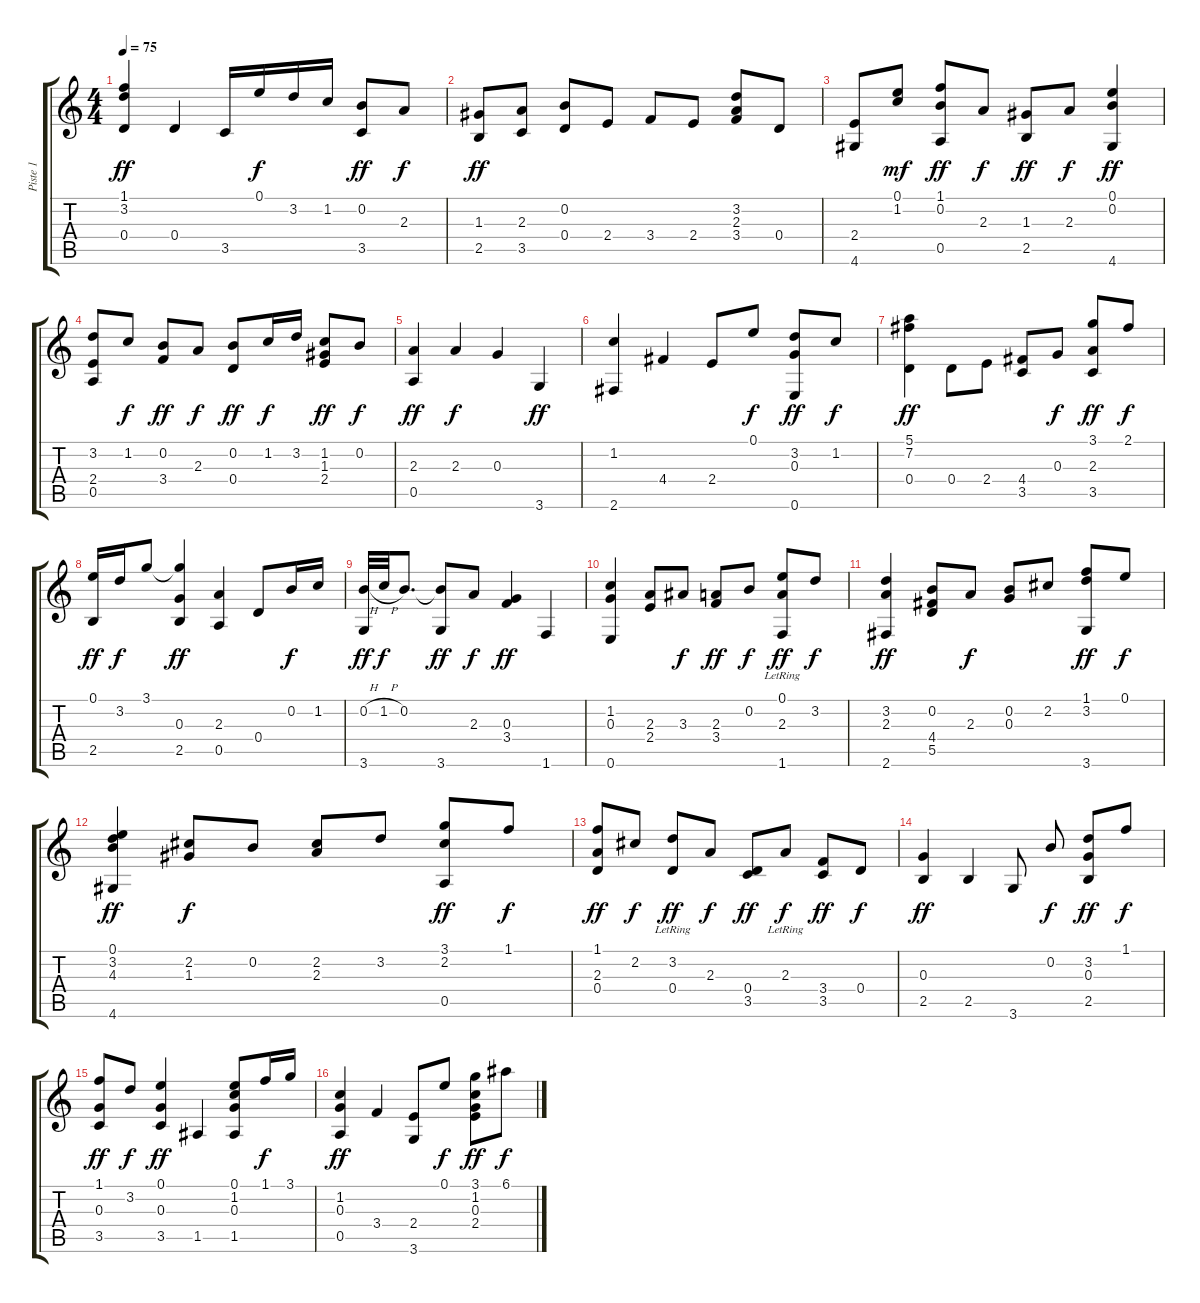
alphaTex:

\track ("Piste 1" "Piste 1") {instrument acousticguitarnylon}
\staff {score tabs}
\tuning (E4 B3 G3 D3 A2 E2) {hide}
\ts (4 4)
\tempo 75
\clef g2
\ks c
(1.1 3.2 0.4).4{dy ff} 0.4.4 3.5.16 0.1.16{dy f} 3.2.16 1.2.16 (0.2 3.5).8{dy ff} 2.3.8{dy f} |
(1.3 2.5).8{dy ff} (2.3 3.5).8 (0.2 0.4).8{beam Up} 2.4.8{beam split} 3.4.8 2.4.8 (3.2 2.3 3.4).8 0.4.8 |
(2.4 4.6).8 (0.1 1.2).8{dy mf} (1.1 0.2 0.5).8{dy ff beam Up} 2.3.8{dy f} (1.3 2.5).8{dy ff} 2.3.8{dy f beam split} (0.1 0.2 4.6).4{dy ff beam Up} |
(3.2 2.4 0.5).8 1.2.8{dy f} (0.2 3.4).8{dy ff} 2.3.8{dy f} (0.2 0.4).8{dy ff} 1.2.16{dy f} 3.2.16{beam split} (1.2 1.3 2.4).8{dy ff beam Up} 0.2.8{dy f} |
(2.3 0.5).4{dy ff beam Up} 2.3.4{dy f beam Up} 0.3.4{beam Up beam split} 3.6.4{dy ff} |
(1.2 2.6).4 4.4.4 2.4.8 0.1.8{dy f} (3.2 0.3 0.6).8{dy ff} 1.2.8{dy f} |
(5.1 7.2 0.4).4{dy ff beam split} 0.4.8{beam Down} 2.4.8{beam Down beam split} (4.4 3.5).8 0.3.8{dy f beam split} (3.1 2.3 3.5).8{dy ff beam Up} 2.1.8{dy f} |
(0.1 2.5).16{dy ff} 3.2.16{dy f} 3.1.8{beam split} (3.1{t} 0.3 2.5).4{dy ff beam Up beam split} (2.3 0.5).4{beam Up} 0.4.8 0.2.16{dy f beam merge} 1.2.16 |
(0.2{h} 3.6).32{dy ff} 1.2{h}.32{dy f} 0.2.8{d} (0.2{t} 3.6).8{dy ff} 2.3.8{dy f beam split} (0.3 3.4).4{dy ff beam Up beam split} 1.6.4 |
(1.2 0.3 0.6).4{beam Up beam split} (2.3 2.4).8 3.3.8{dy f} (2.3 3.4).8{dy ff} 0.2.8{dy f} (0.1{lr} 2.3 1.6).8{dy ff} 3.2.8{dy f} |
(3.2 2.3 2.6).4{dy ff beam Up beam split} (0.2 4.4 5.5).8{beam Up} 2.3.8{dy f} (0.2 0.3).8{beam Up} 2.2.8 (1.1 3.2 3.6).8{dy ff} 0.1.8{dy f} |
(0.1 3.2 4.3 4.6).4{dy ff beam Up} (2.2 1.3).8{dy f beam Up} 0.2.8{beam Up beam split} (2.2 2.3).8{beam Up} 3.2.8 (3.1 2.2 0.5).8{dy ff} 1.1.8{dy f} |
(1.1 2.3 0.4).8{dy ff beam Up} 2.2.8{dy f} (3.2{lr} 0.4).8{dy ff} 2.3.8{dy f} (0.4 3.5).8{dy ff} 2.3{lr}.8{dy f} (3.4 3.5).8{dy ff} 0.4.8{dy f} |
(0.3 2.5).4{dy ff beam Up beam split} 2.5.4 3.6.8{beam split} 0.2.8{dy f beam Up beam split} (3.2 0.3 2.5).8{dy ff} 1.1.8{dy f} |
(1.1 0.3 3.5).8{dy ff beam Up} 3.2.8{dy f beam split} (0.1 0.3 3.5).4{dy ff beam Up beam split} 1.5.4 (0.1 1.2 0.3 1.5).8 1.1.16{dy f} 3.1.16 |
(1.2 0.3 0.5).4{dy ff beam Up beam split} 3.4.4{beam split} (2.4 3.6).8{beam Up} 0.1.8{dy f} (3.1 1.2 0.3 2.4).8{dy ff} 6.1.8{dy f}
